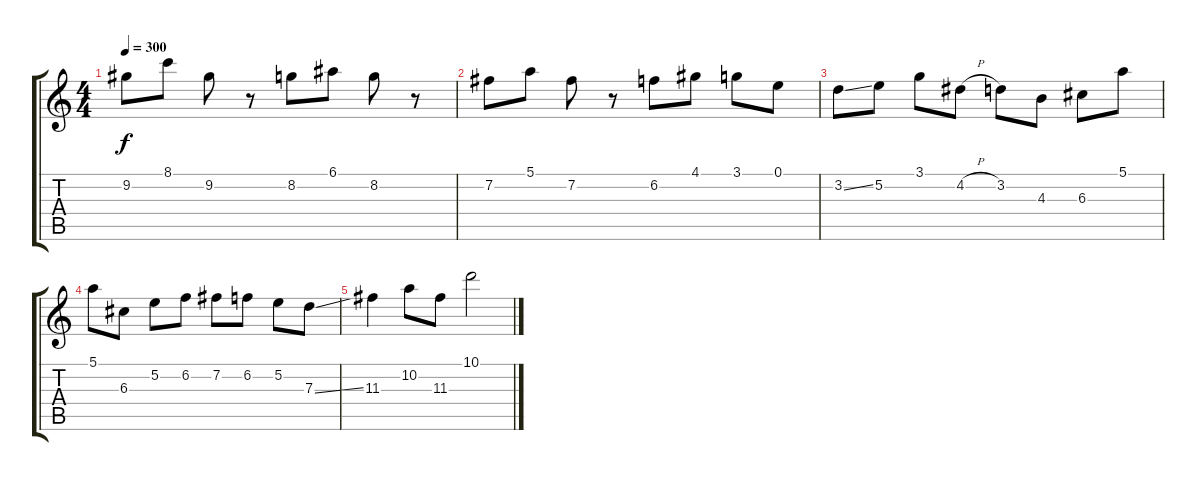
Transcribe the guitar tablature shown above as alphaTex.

\track "" {instrument acousticguitarnylon}
\staff {score tabs}
\tuning (E4 B3 G3 D3 A2 E2) {hide}
\ts (4 4)
\tempo 300
\clef g2
\ks c
9.2.8{dy f} 8.1.8 9.2.8 r.8 8.2.8 6.1.8 8.2.8 r.8 |
7.2.8 5.1.8 7.2.8 r.8 6.2.8 4.1.8 3.1.8 0.1.8 |
3.2{ss}.8 5.2.8 3.1.8 4.2{h}.8 3.2.8 4.3.8 6.3.8 5.1.8 |
5.1.8 6.3.8 5.2.8 6.2.8 7.2.8 6.2.8 5.2.8 7.3{ss}.8 |
11.3.4 10.2.8 11.3.8 10.1.2
